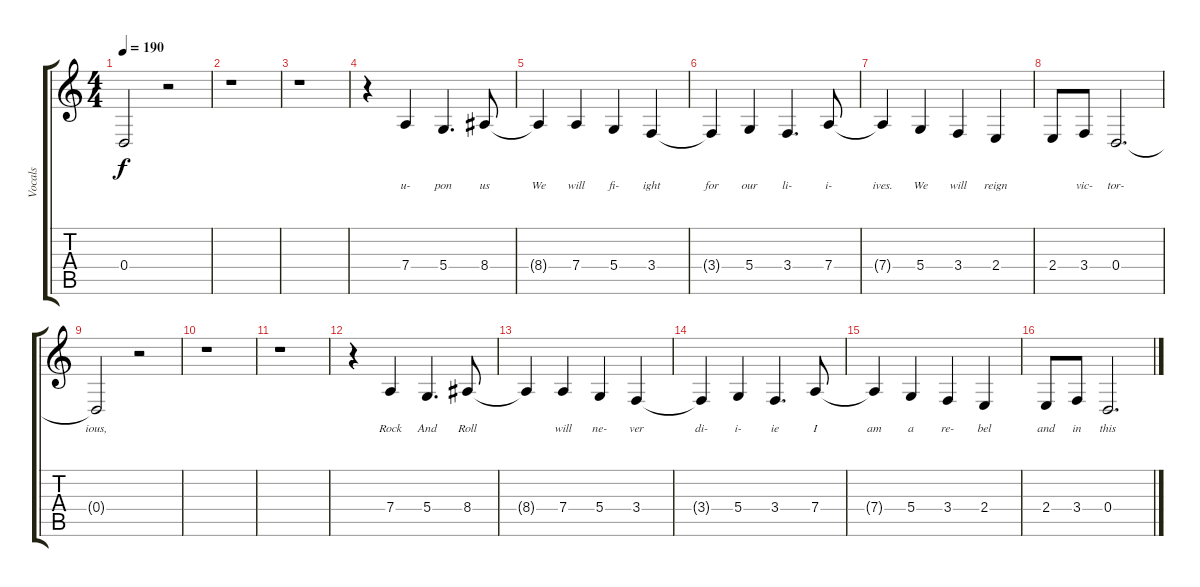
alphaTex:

\track ("Vocals" "Vocals") {instrument choiraahs}
\staff {score tabs}
\tuning (E4 B3 G3 D3 A2 E2) {hide}
\ts (4 4)
\tempo 190
\clef g2
\ks c
0.4{t}.2{lyrics (0 "") lyrics (1 "") lyrics (2 "") lyrics (3 "") lyrics (4 "") dy f} r.2 |
r.1 |
r.1 |
r.4 7.4.4{lyrics (0 "u-") lyrics (1 "") lyrics (2 "") lyrics (3 "") lyrics (4 "")} 5.4.4{d lyrics (0 "pon") lyrics (1 "") lyrics (2 "") lyrics (3 "") lyrics (4 "")} 8.4.8{lyrics (0 "us") lyrics (1 "") lyrics (2 "") lyrics (3 "") lyrics (4 "")} |
8.4{t}.4{lyrics (0 "We") lyrics (1 "") lyrics (2 "") lyrics (3 "") lyrics (4 "")} 7.4.4{lyrics (0 "will") lyrics (1 "") lyrics (2 "") lyrics (3 "") lyrics (4 "")} 5.4.4{lyrics (0 "fi-") lyrics (1 "") lyrics (2 "") lyrics (3 "") lyrics (4 "")} 3.4.4{lyrics (0 "ight") lyrics (1 "") lyrics (2 "") lyrics (3 "") lyrics (4 "")} |
3.4{t}.4{lyrics (0 "for") lyrics (1 "") lyrics (2 "") lyrics (3 "") lyrics (4 "")} 5.4.4{lyrics (0 "our") lyrics (1 "") lyrics (2 "") lyrics (3 "") lyrics (4 "")} 3.4.4{d lyrics (0 "li-") lyrics (1 "") lyrics (2 "") lyrics (3 "") lyrics (4 "")} 7.4.8{lyrics (0 "i-") lyrics (1 "") lyrics (2 "") lyrics (3 "") lyrics (4 "")} |
7.4{t}.4{lyrics (0 "ives.") lyrics (1 "") lyrics (2 "") lyrics (3 "") lyrics (4 "")} 5.4.4{lyrics (0 "We") lyrics (1 "") lyrics (2 "") lyrics (3 "") lyrics (4 "")} 3.4.4{lyrics (0 "will") lyrics (1 "") lyrics (2 "") lyrics (3 "") lyrics (4 "")} 2.4.4{lyrics (0 "reign") lyrics (1 "") lyrics (2 "") lyrics (3 "") lyrics (4 "")} |
2.4.8{lyrics (0 "") lyrics (1 "") lyrics (2 "") lyrics (3 "") lyrics (4 "")} 3.4.8{lyrics (0 "vic-") lyrics (1 "") lyrics (2 "") lyrics (3 "") lyrics (4 "")} 0.4.2{d lyrics (0 "tor-") lyrics (1 "") lyrics (2 "") lyrics (3 "") lyrics (4 "")} |
0.4{t}.2{lyrics (0 "ious,") lyrics (1 "") lyrics (2 "") lyrics (3 "") lyrics (4 "")} r.2 |
r.1 |
r.1 |
r.4 7.4.4{lyrics (0 "Rock") lyrics (1 "") lyrics (2 "") lyrics (3 "") lyrics (4 "")} 5.4.4{d lyrics (0 "And") lyrics (1 "") lyrics (2 "") lyrics (3 "") lyrics (4 "")} 8.4.8{lyrics (0 "Roll") lyrics (1 "") lyrics (2 "") lyrics (3 "") lyrics (4 "")} |
8.4{t}.4{lyrics (0 "") lyrics (1 "") lyrics (2 "") lyrics (3 "") lyrics (4 "")} 7.4.4{lyrics (0 "will") lyrics (1 "") lyrics (2 "") lyrics (3 "") lyrics (4 "")} 5.4.4{lyrics (0 "ne-") lyrics (1 "") lyrics (2 "") lyrics (3 "") lyrics (4 "")} 3.4.4{lyrics (0 "ver") lyrics (1 "") lyrics (2 "") lyrics (3 "") lyrics (4 "")} |
3.4{t}.4{lyrics (0 "di-") lyrics (1 "") lyrics (2 "") lyrics (3 "") lyrics (4 "")} 5.4.4{lyrics (0 "i-") lyrics (1 "") lyrics (2 "") lyrics (3 "") lyrics (4 "")} 3.4.4{d lyrics (0 "ie") lyrics (1 "") lyrics (2 "") lyrics (3 "") lyrics (4 "")} 7.4.8{lyrics (0 "I") lyrics (1 "") lyrics (2 "") lyrics (3 "") lyrics (4 "")} |
7.4{t}.4{lyrics (0 "am") lyrics (1 "") lyrics (2 "") lyrics (3 "") lyrics (4 "")} 5.4.4{lyrics (0 "a") lyrics (1 "") lyrics (2 "") lyrics (3 "") lyrics (4 "")} 3.4.4{lyrics (0 "re-") lyrics (1 "") lyrics (2 "") lyrics (3 "") lyrics (4 "")} 2.4.4{lyrics (0 "bel") lyrics (1 "") lyrics (2 "") lyrics (3 "") lyrics (4 "")} |
2.4.8{lyrics (0 "and") lyrics (1 "") lyrics (2 "") lyrics (3 "") lyrics (4 "")} 3.4.8{lyrics (0 "in") lyrics (1 "") lyrics (2 "") lyrics (3 "") lyrics (4 "")} 0.4.2{d lyrics (0 "this") lyrics (1 "") lyrics (2 "") lyrics (3 "") lyrics (4 "")}
